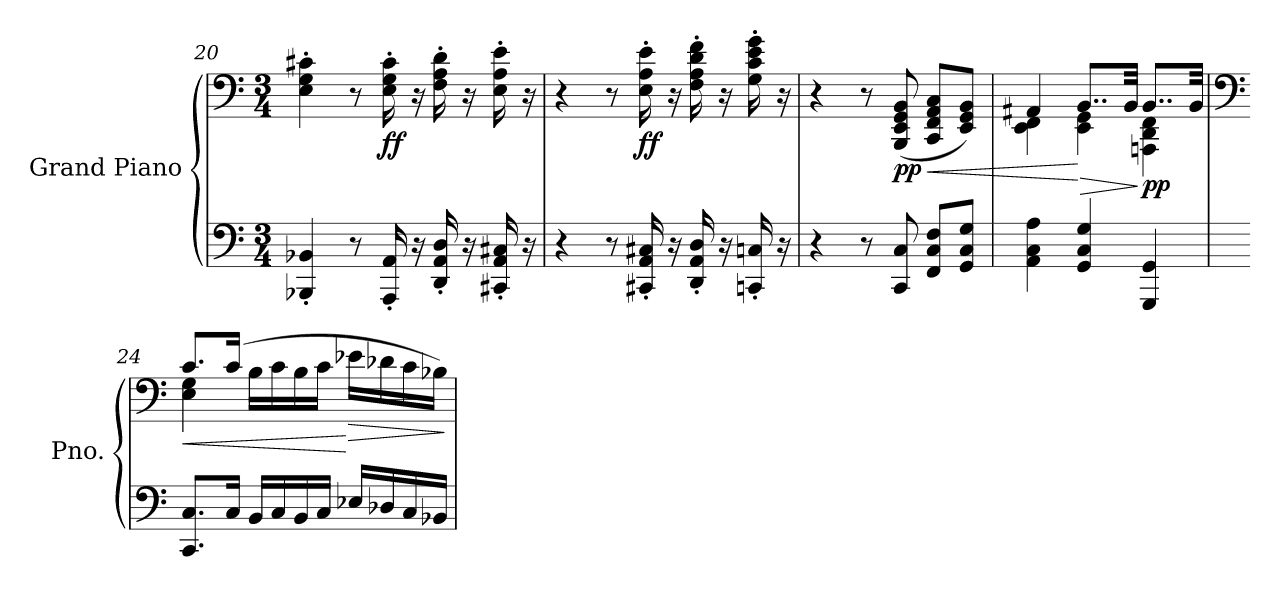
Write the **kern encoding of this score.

**kern	**kern	**dynam
*part1	*part1	*part1
*staff2	*staff1	*staff1/2
*I"Grand Piano	*	*
*I'Pno.	*	*
!!LO:LB:g=z
*clefF4	*clefF4	*
*k[]	*k[]	*
*M3/4	*M3/4	*
=20	=20	=20
4BBB-X/' 4BB-X/'	4E\' 4G\' 4c#X\'	.
8r	8r	.
!	!	!LO:DY:b
16AAA/' 16AA/'	16E\' 16G\' 16c#\'	ff
16r	16r	.
16DD/' 16AA/' 16D/'	16F\' 16A\' 16d\'	.
16r	16r	.
16CC#X/' 16AA/' 16C#X/'	16E\' 16A\' 16e\'	.
16r	16r	.
=21	=21	=21
4r	4r	.
8r	8r	.
!	!	!LO:DY:b
16CC#X/' 16AA/' 16C#X/'	16E\' 16A\' 16e\'	ff
16r	16r	.
16DD/' 16AA/' 16D/'	16F\' 16A\' 16d\' 16f\'	.
16r	16r	.
16CCn/' 16Cn/'	16G\' 16c\' 16e\' 16g\'	.
16r	16r	.
=22	=22	=22
4r	4r	.
8r	8r	.
!	!	!LO:DY:b
8CC/ 8C/	(8BBB/ 8EE/ 8GG/ 8BB/	pp
!	!	!LO:HP:b
8FF/ 8C/ 8F/L	8CC/ 8FF/ 8AA/ 8C/L	<
8GG/ 8C/ 8G/J	8EE/ 8GG/ 8BB/J)	.
=23	=23	=23
*	*^	*
4AA\ 4C\ 4A\	4AA#X/	4EE\ 4FF\	.
!	!	!	!LO:HP:n=1:b
4GG/ 4C/ 4G/	8..BB/L	4EE\ 4GG\	[ >
.	32BB/Jkk	.	.
!	!	!	!LO:DY:n=1:b
4GGG/ 4GG/	8..BB/L	4AAAn\ 4DD\ 4FF\	] pp
.	32BB/Jkk	.	.
!!LO:PB:g=z	!!
=24	=24	=24	=24
*	*clefF4	*	*
!	!	!	!LO:HP:b
8.CC/ 8.C/L	8.c/L	4E\ 4G\	<
16C/Jk	(16c/Jk	.	.
16BB/LL	16B\LL	2ryy	.
16C/	16c\	.	.
16BB/	16B\	.	.
16C/JJ	16c\JJ	.	.
!	!	!	!LO:HP:n=1:b
16E-X/LL	16e-X\LL	.	[ >
16D-X/	16d-X\	.	.
16C/	16c\	.	.
16BB-X/JJ	16B-X\JJ)	.	.
*	*v	*v	*
.	.	]
=	=	=
*-	*-	*-
